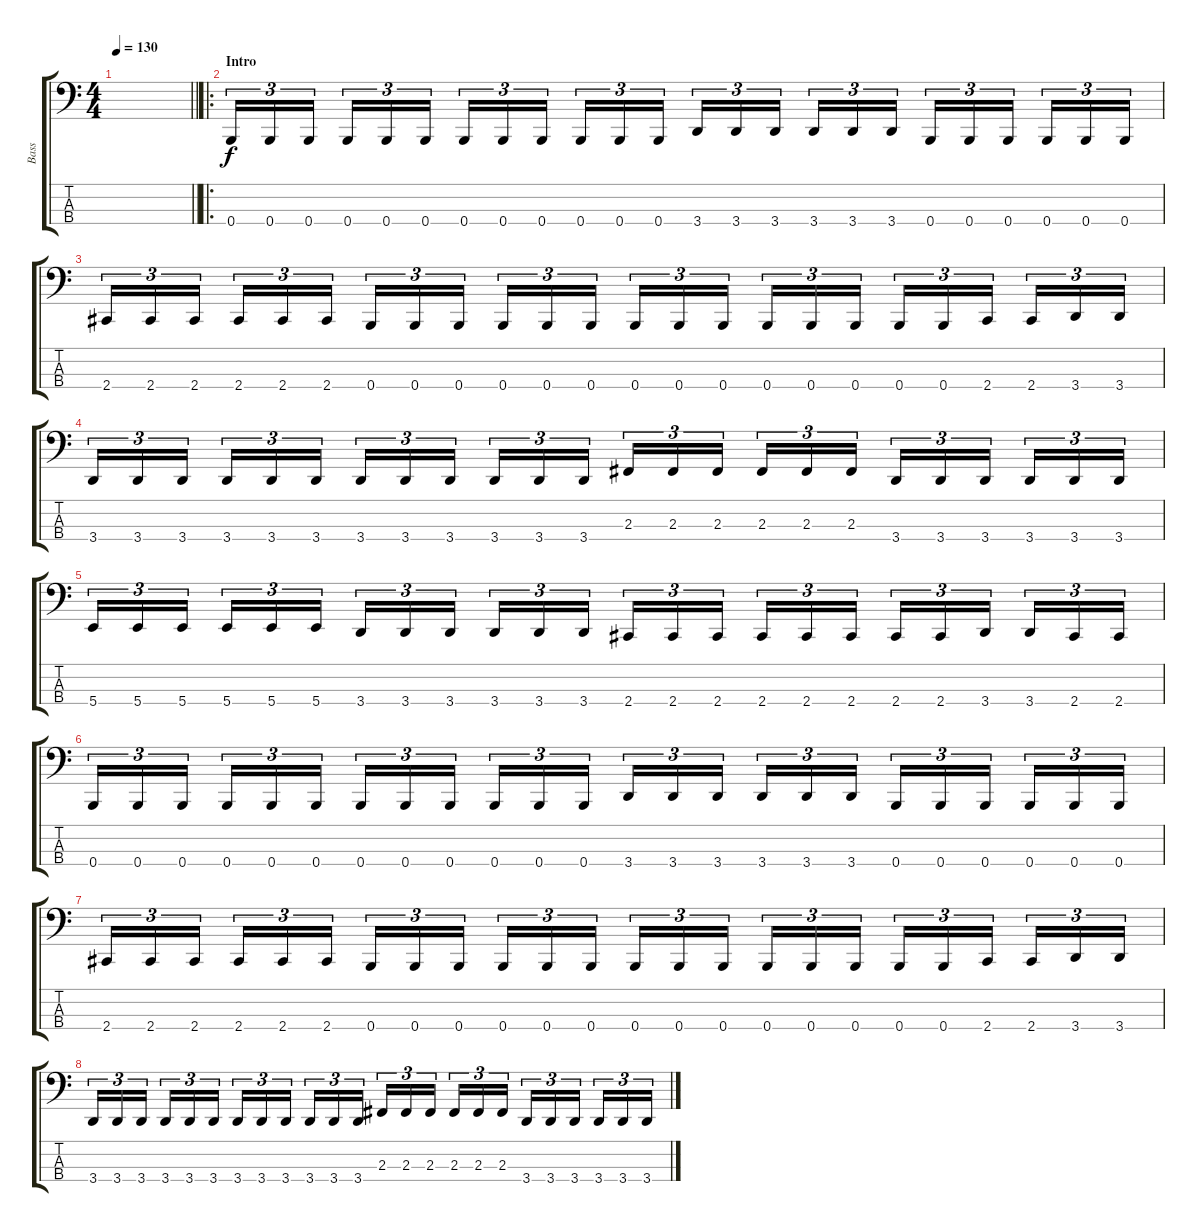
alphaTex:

\track ("Bass" "Bass") {instrument electricbasspick}
\staff {score tabs}
\tuning (D2 A1 E1 B0) {hide}
\ts (4 4)
\tempo 130
\clef f4
\barLineRight lightlight
\ks c
|
\ro
\section ("" "Intro")
0.4.16{tu (3 2)} 0.4.16{tu (3 2)} 0.4.16{tu (3 2) beam splitsecondary} 0.4.16{tu (3 2)} 0.4.16{tu (3 2)} 0.4.16{tu (3 2)} 0.4.16{tu (3 2)} 0.4.16{tu (3 2)} 0.4.16{tu (3 2) beam splitsecondary} 0.4.16{tu (3 2)} 0.4.16{tu (3 2)} 0.4.16{tu (3 2)} 3.4.16{tu (3 2)} 3.4.16{tu (3 2)} 3.4.16{tu (3 2) beam splitsecondary} 3.4.16{tu (3 2)} 3.4.16{tu (3 2)} 3.4.16{tu (3 2)} 0.4.16{tu (3 2)} 0.4.16{tu (3 2)} 0.4.16{tu (3 2) beam splitsecondary} 0.4.16{tu (3 2)} 0.4.16{tu (3 2)} 0.4.16{tu (3 2)} |
2.4.16{tu (3 2)} 2.4.16{tu (3 2)} 2.4.16{tu (3 2) beam splitsecondary} 2.4.16{tu (3 2)} 2.4.16{tu (3 2)} 2.4.16{tu (3 2)} 0.4.16{tu (3 2)} 0.4.16{tu (3 2)} 0.4.16{tu (3 2) beam splitsecondary} 0.4.16{tu (3 2)} 0.4.16{tu (3 2)} 0.4.16{tu (3 2)} 0.4.16{tu (3 2)} 0.4.16{tu (3 2)} 0.4.16{tu (3 2) beam splitsecondary} 0.4.16{tu (3 2)} 0.4.16{tu (3 2)} 0.4.16{tu (3 2)} 0.4.16{tu (3 2)} 0.4.16{tu (3 2)} 2.4.16{tu (3 2) beam splitsecondary} 2.4.16{tu (3 2)} 3.4.16{tu (3 2)} 3.4.16{tu (3 2)} |
3.4.16{tu (3 2)} 3.4.16{tu (3 2)} 3.4.16{tu (3 2) beam splitsecondary} 3.4.16{tu (3 2)} 3.4.16{tu (3 2)} 3.4.16{tu (3 2)} 3.4.16{tu (3 2)} 3.4.16{tu (3 2)} 3.4.16{tu (3 2) beam splitsecondary} 3.4.16{tu (3 2)} 3.4.16{tu (3 2)} 3.4.16{tu (3 2)} 2.3.16{tu (3 2)} 2.3.16{tu (3 2)} 2.3.16{tu (3 2) beam splitsecondary} 2.3.16{tu (3 2)} 2.3.16{tu (3 2)} 2.3.16{tu (3 2)} 3.4.16{tu (3 2)} 3.4.16{tu (3 2)} 3.4.16{tu (3 2) beam splitsecondary} 3.4.16{tu (3 2)} 3.4.16{tu (3 2)} 3.4.16{tu (3 2)} |
5.4.16{tu (3 2)} 5.4.16{tu (3 2)} 5.4.16{tu (3 2) beam splitsecondary} 5.4.16{tu (3 2)} 5.4.16{tu (3 2)} 5.4.16{tu (3 2)} 3.4.16{tu (3 2)} 3.4.16{tu (3 2)} 3.4.16{tu (3 2) beam splitsecondary} 3.4.16{tu (3 2)} 3.4.16{tu (3 2)} 3.4.16{tu (3 2)} 2.4.16{tu (3 2)} 2.4.16{tu (3 2)} 2.4.16{tu (3 2) beam splitsecondary} 2.4.16{tu (3 2)} 2.4.16{tu (3 2)} 2.4.16{tu (3 2)} 2.4.16{tu (3 2)} 2.4.16{tu (3 2)} 3.4.16{tu (3 2) beam splitsecondary} 3.4.16{tu (3 2)} 2.4.16{tu (3 2)} 2.4.16{tu (3 2)} |
0.4.16{tu (3 2)} 0.4.16{tu (3 2)} 0.4.16{tu (3 2) beam splitsecondary} 0.4.16{tu (3 2)} 0.4.16{tu (3 2)} 0.4.16{tu (3 2)} 0.4.16{tu (3 2)} 0.4.16{tu (3 2)} 0.4.16{tu (3 2) beam splitsecondary} 0.4.16{tu (3 2)} 0.4.16{tu (3 2)} 0.4.16{tu (3 2)} 3.4.16{tu (3 2)} 3.4.16{tu (3 2)} 3.4.16{tu (3 2) beam splitsecondary} 3.4.16{tu (3 2)} 3.4.16{tu (3 2)} 3.4.16{tu (3 2)} 0.4.16{tu (3 2)} 0.4.16{tu (3 2)} 0.4.16{tu (3 2) beam splitsecondary} 0.4.16{tu (3 2)} 0.4.16{tu (3 2)} 0.4.16{tu (3 2)} |
2.4.16{tu (3 2)} 2.4.16{tu (3 2)} 2.4.16{tu (3 2) beam splitsecondary} 2.4.16{tu (3 2)} 2.4.16{tu (3 2)} 2.4.16{tu (3 2)} 0.4.16{tu (3 2)} 0.4.16{tu (3 2)} 0.4.16{tu (3 2) beam splitsecondary} 0.4.16{tu (3 2)} 0.4.16{tu (3 2)} 0.4.16{tu (3 2)} 0.4.16{tu (3 2)} 0.4.16{tu (3 2)} 0.4.16{tu (3 2) beam splitsecondary} 0.4.16{tu (3 2)} 0.4.16{tu (3 2)} 0.4.16{tu (3 2)} 0.4.16{tu (3 2)} 0.4.16{tu (3 2)} 2.4.16{tu (3 2) beam splitsecondary} 2.4.16{tu (3 2)} 3.4.16{tu (3 2)} 3.4.16{tu (3 2)} |
3.4.16{tu (3 2)} 3.4.16{tu (3 2)} 3.4.16{tu (3 2) beam splitsecondary} 3.4.16{tu (3 2)} 3.4.16{tu (3 2)} 3.4.16{tu (3 2)} 3.4.16{tu (3 2)} 3.4.16{tu (3 2)} 3.4.16{tu (3 2) beam splitsecondary} 3.4.16{tu (3 2)} 3.4.16{tu (3 2)} 3.4.16{tu (3 2)} 2.3.16{tu (3 2)} 2.3.16{tu (3 2)} 2.3.16{tu (3 2) beam splitsecondary} 2.3.16{tu (3 2)} 2.3.16{tu (3 2)} 2.3.16{tu (3 2)} 3.4.16{tu (3 2)} 3.4.16{tu (3 2)} 3.4.16{tu (3 2) beam splitsecondary} 3.4.16{tu (3 2)} 3.4.16{tu (3 2)} 3.4.16{tu (3 2)}
